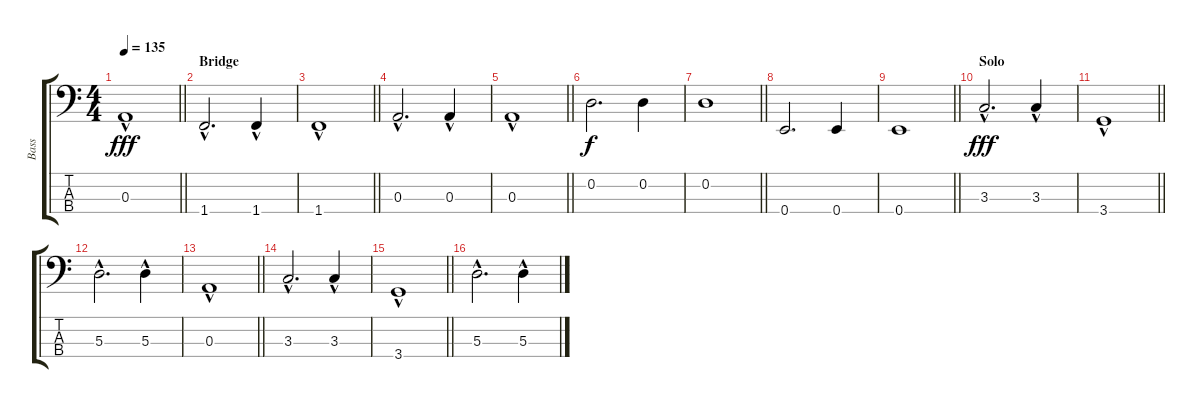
\track ("Bass" "Bass") {instrument electricbassfinger}
\staff {score tabs}
\tuning (G2 D2 A1 E1) {hide}
\ts (4 4)
\tempo 135
\clef f4
\barLineRight lightlight
\ks c
0.3{hac}.1{dy fff} |
\section ("" "Bridge")
1.4{hac}.2{d} 1.4{hac}.4 |
\barLineRight lightlight
1.4{hac}.1 |
0.3{hac}.2{d} 0.3{hac}.4 |
\barLineRight lightlight
0.3{hac}.1 |
0.2.2{d dy f} 0.2.4 |
\barLineRight lightlight
0.2.1 |
0.4.2{d} 0.4.4 |
\barLineRight lightlight
0.4.1 |
\section ("" "Solo")
3.3{hac}.2{d dy fff} 3.3{hac}.4 |
\barLineRight lightlight
3.4{hac}.1 |
5.3{hac}.2{d} 5.3{hac}.4 |
\barLineRight lightlight
0.3{hac}.1 |
3.3{hac}.2{d} 3.3{hac}.4 |
\barLineRight lightlight
3.4{hac}.1 |
5.3{hac}.2{d} 5.3{hac}.4
